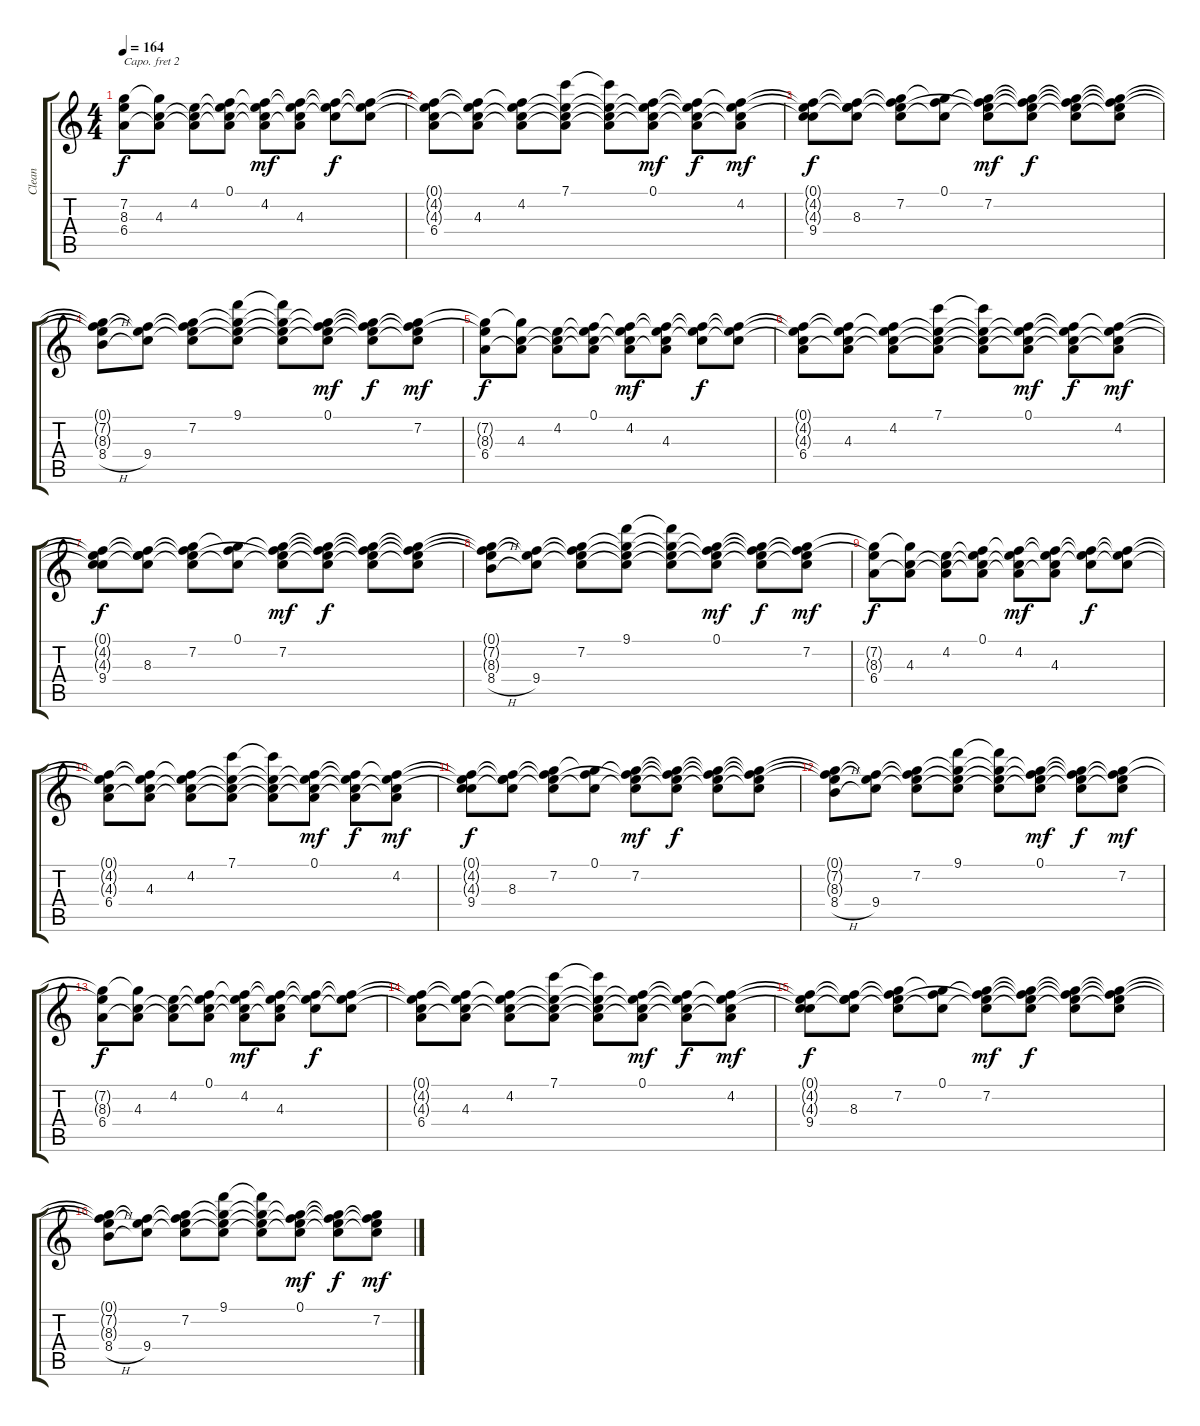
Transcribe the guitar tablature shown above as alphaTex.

\track ("Clean" "Clean") {instrument electricguitarclean}
\staff {score tabs}
\capo 2
\tuning (Eb4 Bb3 Gb3 Db3 Ab2 Eb2) {hide}
\ts (4 4)
\tempo 164
\clef g2
\ks c
(7.2{t} 8.3{t} 6.4).8{dy f} (7.2{t} 4.3 6.4{t}).8 (4.2 4.3{t} 6.4{t}).8 (0.1 4.2{t} 4.3{t} 6.4{t}).8 (0.1{t} 4.2 4.3{t} 6.4{t}).8{dy mf} (0.1{t} 4.2{t} 4.3 6.4{t}).8 (0.1{t} 4.2{t} 4.3{t}).8{dy f} (0.1{t} 4.2{t} 4.3{t}).8 |
(0.1{t} 4.2{t} 4.3{t} 6.4).8 (0.1{t} 4.2{t} 4.3 6.4{t}).8 (0.1{t} 4.2 4.3{t} 6.4{t}).8 (7.1 4.2{t} 4.3{t} 6.4{t}).8 (7.1{t} 4.2{t} 4.3{t} 6.4{t}).8 (0.1 4.2{t} 4.3{t} 6.4{t}).8{dy mf} (0.1{t} 4.2{t} 4.3{t} 6.4{t}).8{dy f} (0.1{t} 4.2 4.3{t} 6.4{t}).8{dy mf} |
(0.1{t} 4.2{t} 4.3{t} 9.4).8{dy f} (0.1{t} 4.2{t} 8.3 9.4{t}).8 (0.1{t} 7.2 8.3{t} 9.4{t}).8 (0.1 7.2{t} 9.4{t}).8 (0.1{t} 7.2 8.3{t} 9.4{t}).8{dy mf} (0.1{t} 7.2{t} 8.3{t} 9.4{t}).8{dy f} (0.1{t} 7.2{t} 8.3{t} 9.4{t}).8 (0.1{t} 7.2{t} 8.3{t} 9.4{t}).8 |
(0.1{t} 7.2{t} 8.3{t} 8.4{h}).8 (0.1{t} 8.3{t} 9.4).8 (0.1{t} 7.2 8.3{t} 9.4{t}).8 (9.1 7.2{t} 8.3{t} 9.4{t}).8 (9.1{t} 7.2{t} 8.3{t} 9.4{t}).8 (0.1 7.2{t} 8.3{t} 9.4{t}).8{dy mf} (0.1{t} 7.2{t} 8.3{t} 9.4{t}).8{dy f} (0.1{t} 7.2 8.3{t} 9.4{t}).8{dy mf} |
(7.2{t} 8.3{t} 6.4).8{dy f} (7.2{t} 4.3 6.4{t}).8 (4.2 4.3{t} 6.4{t}).8 (0.1 4.2{t} 4.3{t} 6.4{t}).8 (0.1{t} 4.2 4.3{t} 6.4{t}).8{dy mf} (0.1{t} 4.2{t} 4.3 6.4{t}).8 (0.1{t} 4.2{t} 4.3{t}).8{dy f} (0.1{t} 4.2{t} 4.3{t}).8 |
(0.1{t} 4.2{t} 4.3{t} 6.4).8 (0.1{t} 4.2{t} 4.3 6.4{t}).8 (0.1{t} 4.2 4.3{t} 6.4{t}).8 (7.1 4.2{t} 4.3{t} 6.4{t}).8 (7.1{t} 4.2{t} 4.3{t} 6.4{t}).8 (0.1 4.2{t} 4.3{t} 6.4{t}).8{dy mf} (0.1{t} 4.2{t} 4.3{t} 6.4{t}).8{dy f} (0.1{t} 4.2 4.3{t} 6.4{t}).8{dy mf} |
(0.1{t} 4.2{t} 4.3{t} 9.4).8{dy f} (0.1{t} 4.2{t} 8.3 9.4{t}).8 (0.1{t} 7.2 8.3{t} 9.4{t}).8 (0.1 7.2{t} 9.4{t}).8 (0.1{t} 7.2 8.3{t} 9.4{t}).8{dy mf} (0.1{t} 7.2{t} 8.3{t} 9.4{t}).8{dy f} (0.1{t} 7.2{t} 8.3{t} 9.4{t}).8 (0.1{t} 7.2{t} 8.3{t} 9.4{t}).8 |
(0.1{t} 7.2{t} 8.3{t} 8.4{h}).8 (0.1{t} 8.3{t} 9.4).8 (0.1{t} 7.2 8.3{t} 9.4{t}).8 (9.1 7.2{t} 8.3{t} 9.4{t}).8 (9.1{t} 7.2{t} 8.3{t} 9.4{t}).8 (0.1 7.2{t} 8.3{t} 9.4{t}).8{dy mf} (0.1{t} 7.2{t} 8.3{t} 9.4{t}).8{dy f} (0.1{t} 7.2 8.3{t} 9.4{t}).8{dy mf} |
(7.2{t} 8.3{t} 6.4).8{dy f} (7.2{t} 4.3 6.4{t}).8 (4.2 4.3{t} 6.4{t}).8 (0.1 4.2{t} 4.3{t} 6.4{t}).8 (0.1{t} 4.2 4.3{t} 6.4{t}).8{dy mf} (0.1{t} 4.2{t} 4.3 6.4{t}).8 (0.1{t} 4.2{t} 4.3{t}).8{dy f} (0.1{t} 4.2{t} 4.3{t}).8 |
(0.1{t} 4.2{t} 4.3{t} 6.4).8 (0.1{t} 4.2{t} 4.3 6.4{t}).8 (0.1{t} 4.2 4.3{t} 6.4{t}).8 (7.1 4.2{t} 4.3{t} 6.4{t}).8 (7.1{t} 4.2{t} 4.3{t} 6.4{t}).8 (0.1 4.2{t} 4.3{t} 6.4{t}).8{dy mf} (0.1{t} 4.2{t} 4.3{t} 6.4{t}).8{dy f} (0.1{t} 4.2 4.3{t} 6.4{t}).8{dy mf} |
(0.1{t} 4.2{t} 4.3{t} 9.4).8{dy f} (0.1{t} 4.2{t} 8.3 9.4{t}).8 (0.1{t} 7.2 8.3{t} 9.4{t}).8 (0.1 7.2{t} 9.4{t}).8 (0.1{t} 7.2 8.3{t} 9.4{t}).8{dy mf} (0.1{t} 7.2{t} 8.3{t} 9.4{t}).8{dy f} (0.1{t} 7.2{t} 8.3{t} 9.4{t}).8 (0.1{t} 7.2{t} 8.3{t} 9.4{t}).8 |
(0.1{t} 7.2{t} 8.3{t} 8.4{h}).8 (0.1{t} 8.3{t} 9.4).8 (0.1{t} 7.2 8.3{t} 9.4{t}).8 (9.1 7.2{t} 8.3{t} 9.4{t}).8 (9.1{t} 7.2{t} 8.3{t} 9.4{t}).8 (0.1 7.2{t} 8.3{t} 9.4{t}).8{dy mf} (0.1{t} 7.2{t} 8.3{t} 9.4{t}).8{dy f} (0.1{t} 7.2 8.3{t} 9.4{t}).8{dy mf} |
(7.2{t} 8.3{t} 6.4).8{dy f} (7.2{t} 4.3 6.4{t}).8 (4.2 4.3{t} 6.4{t}).8 (0.1 4.2{t} 4.3{t} 6.4{t}).8 (0.1{t} 4.2 4.3{t} 6.4{t}).8{dy mf} (0.1{t} 4.2{t} 4.3 6.4{t}).8 (0.1{t} 4.2{t} 4.3{t}).8{dy f} (0.1{t} 4.2{t} 4.3{t}).8 |
(0.1{t} 4.2{t} 4.3{t} 6.4).8 (0.1{t} 4.2{t} 4.3 6.4{t}).8 (0.1{t} 4.2 4.3{t} 6.4{t}).8 (7.1 4.2{t} 4.3{t} 6.4{t}).8 (7.1{t} 4.2{t} 4.3{t} 6.4{t}).8 (0.1 4.2{t} 4.3{t} 6.4{t}).8{dy mf} (0.1{t} 4.2{t} 4.3{t} 6.4{t}).8{dy f} (0.1{t} 4.2 4.3{t} 6.4{t}).8{dy mf} |
(0.1{t} 4.2{t} 4.3{t} 9.4).8{dy f} (0.1{t} 4.2{t} 8.3 9.4{t}).8 (0.1{t} 7.2 8.3{t} 9.4{t}).8 (0.1 7.2{t} 9.4{t}).8 (0.1{t} 7.2 8.3{t} 9.4{t}).8{dy mf} (0.1{t} 7.2{t} 8.3{t} 9.4{t}).8{dy f} (0.1{t} 7.2{t} 8.3{t} 9.4{t}).8 (0.1{t} 7.2{t} 8.3{t} 9.4{t}).8 |
(0.1{t} 7.2{t} 8.3{t} 8.4{h}).8 (0.1{t} 8.3{t} 9.4).8 (0.1{t} 7.2 8.3{t} 9.4{t}).8 (9.1 7.2{t} 8.3{t} 9.4{t}).8 (9.1{t} 7.2{t} 8.3{t} 9.4{t}).8 (0.1 7.2{t} 8.3{t} 9.4{t}).8{dy mf} (0.1{t} 7.2{t} 8.3{t} 9.4{t}).8{dy f} (0.1{t} 7.2 8.3{t} 9.4{t}).8{dy mf}
